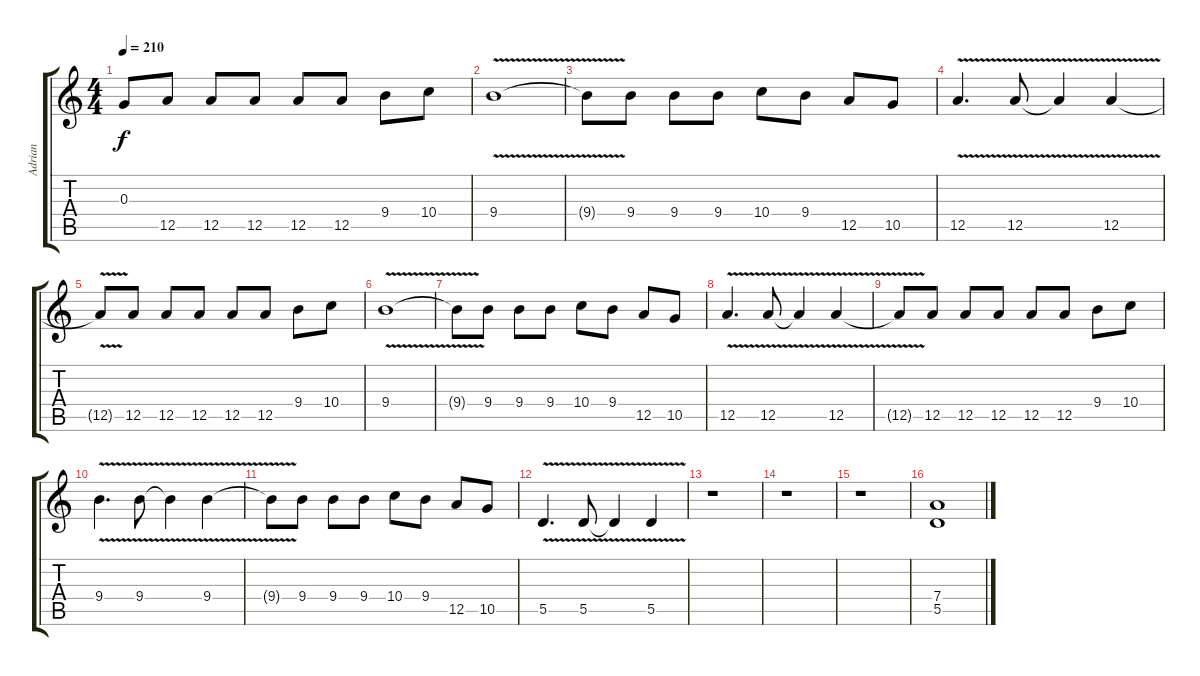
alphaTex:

\track ("Adrian" "Adrian") {instrument distortionguitar}
\staff {score tabs}
\tuning (E4 B3 G3 D3 A2 E2) {hide}
\ts (4 4)
\tempo 210
\clef g2
\ks c
0.3.8{dy f} 12.5.8 12.5.8 12.5.8 12.5.8 12.5.8 9.4.8 10.4.8 |
9.4{v}.1 |
9.4{t}.8 9.4.8 9.4.8 9.4.8 10.4.8 9.4.8 12.5.8 10.5.8 |
12.5{v}.4{d} 12.5{v}.8 12.5{t}.4 12.5{v}.4 |
12.5{t}.8 12.5.8 12.5.8 12.5.8 12.5.8 12.5.8 9.4.8 10.4.8 |
9.4{v}.1 |
9.4{t}.8 9.4.8 9.4.8 9.4.8 10.4.8 9.4.8 12.5.8 10.5.8 |
12.5{v}.4{d} 12.5{v}.8 12.5{t}.4 12.5{v}.4 |
12.5{t}.8 12.5.8 12.5.8 12.5.8 12.5.8 12.5.8 9.4.8 10.4.8 |
9.4{v}.4{d} 9.4{v}.8 9.4{t}.4 9.4{v}.4 |
9.4{t}.8 9.4.8 9.4.8 9.4.8 10.4.8 9.4.8 12.5.8 10.5.8 |
5.5{v}.4{d} 5.5{v}.8 5.5{t}.4 5.5{v}.4 |
r.1 |
r.1 |
r.1 |
(7.4 5.5).1
